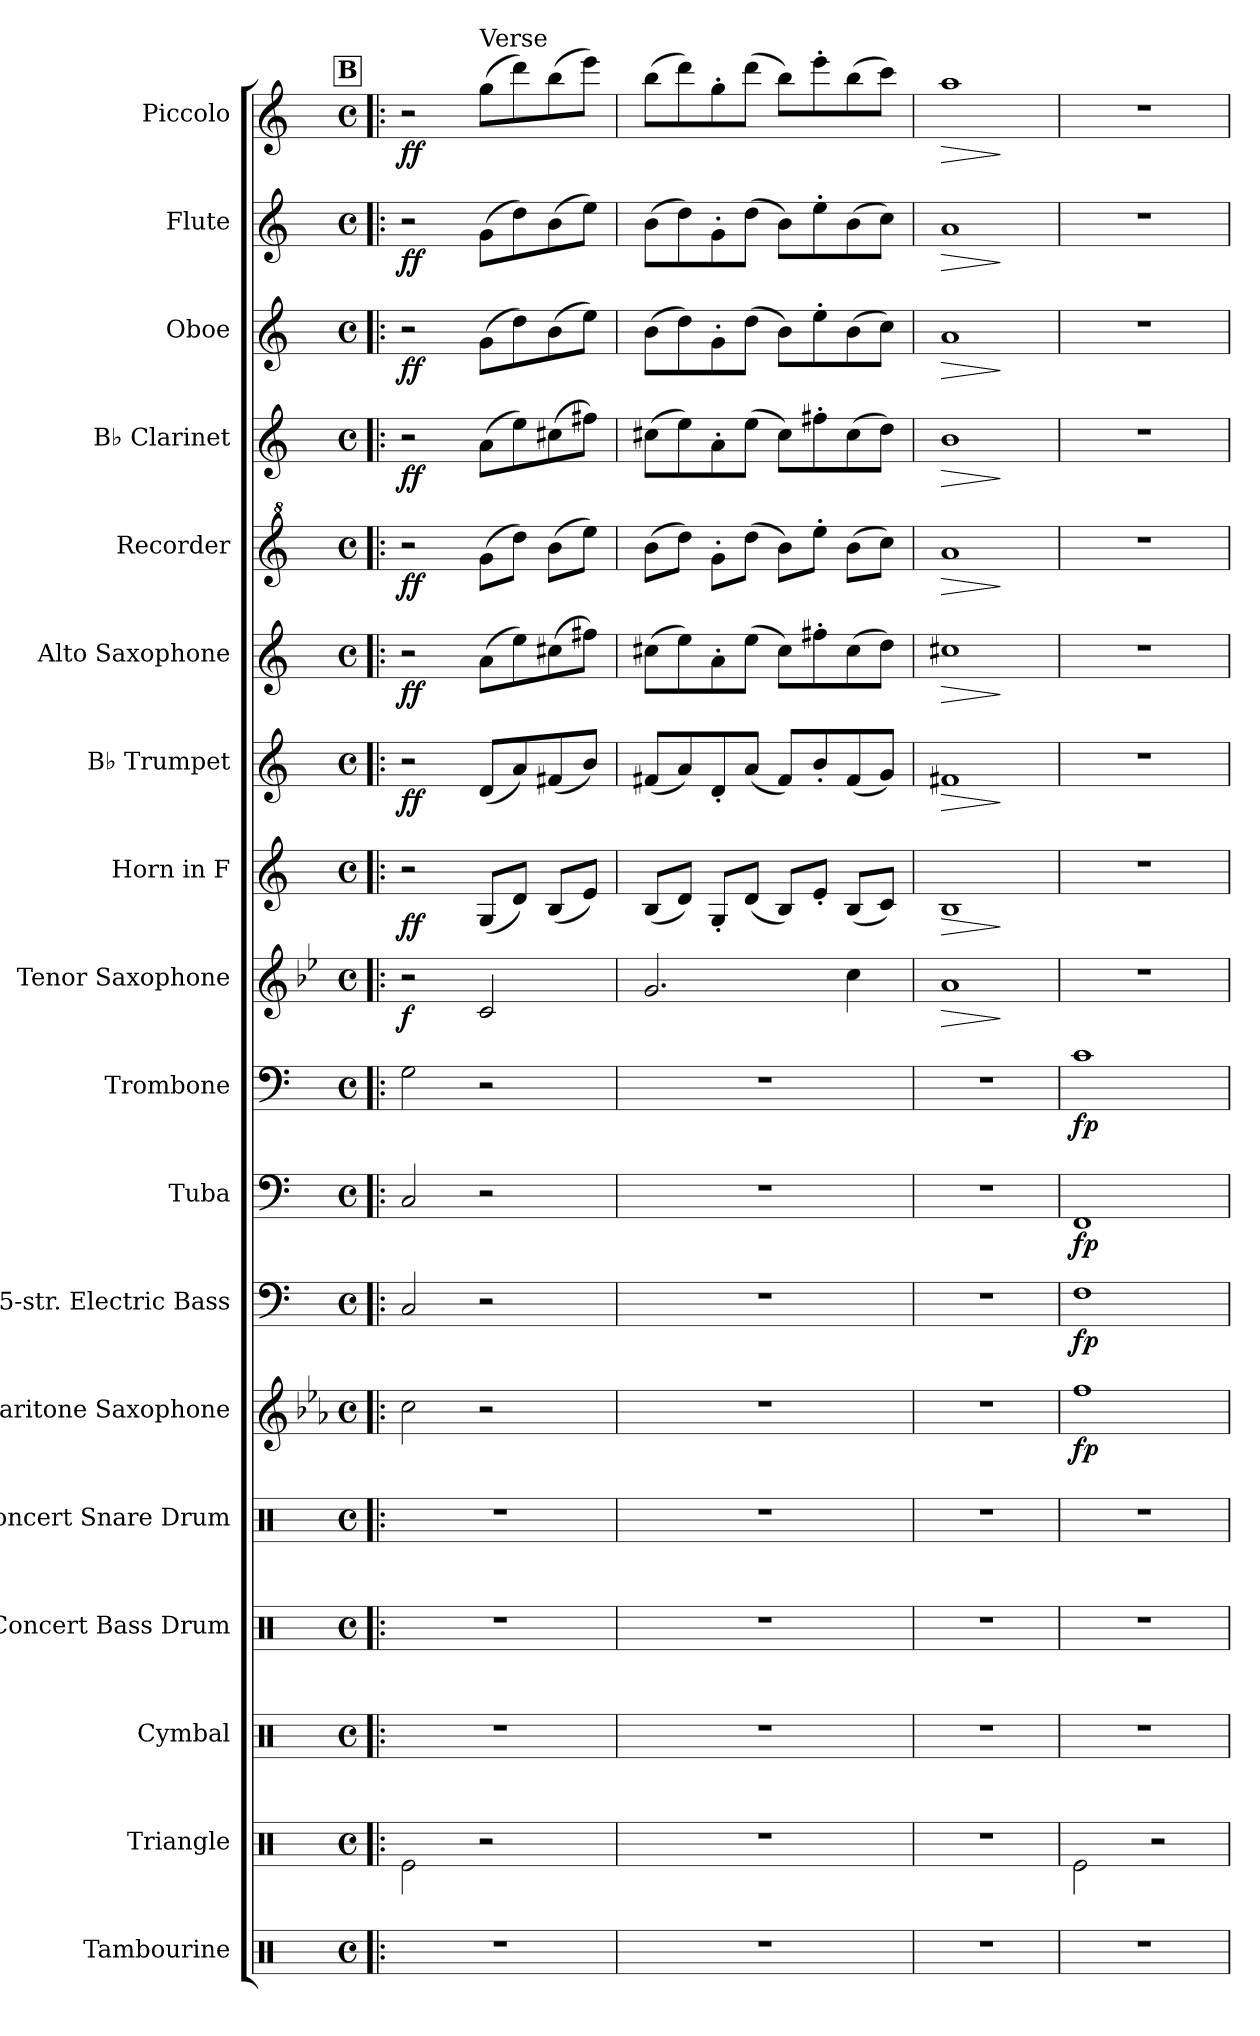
**kern	**kern	**kern	**kern	**kern	**kern	**dynam	**kern	**dynam	**kern	**dynam	**kern	**dynam	**kern	**dynam	**kern	**dynam	**kern	**dynam	**kern	**dynam	**kern	**dynam	**kern	**dynam	**kern	**dynam	**kern	**dynam	**kern	**dynam
*part18	*part17	*part16	*part15	*part14	*part13	*part13	*part12	*part12	*part11	*part11	*part10	*part10	*part9	*part9	*part8	*part8	*part7	*part7	*part6	*part6	*part5	*part5	*part4	*part4	*part3	*part3	*part2	*part2	*part1	*part1
*staff18	*staff17	*staff16	*staff15	*staff14	*staff13	*staff13	*staff12	*staff12	*staff11	*staff11	*staff10	*staff10	*staff9	*staff9	*staff8	*staff8	*staff7	*staff7	*staff6	*staff6	*staff5	*staff5	*staff4	*staff4	*staff3	*staff3	*staff2	*staff2	*staff1	*staff1
*I"Tambourine	*I"Triangle	*I"Cymbal	*I"Concert Bass Drum	*I"Concert Snare Drum	*I"Baritone Saxophone	*	*I"5-str. Electric Bass	*	*I"Tuba	*	*I"Trombone	*	*I"Tenor Saxophone	*	*I"Horn in F	*	*I"B♭ Trumpet	*	*I"Alto Saxophone	*	*I"Recorder	*	*I"B♭ Clarinet	*	*I"Oboe	*	*I"Flute	*	*I"Piccolo	*
*I'Tamb.	*I'Trgl.	*I'Cym.	*I'Con. BD	*I'Con. Sn.	*I'Bar. Sax.	*	*I'El. B.	*	*I'Tba.	*	*I'Tbn.	*	*I'T. Sax.	*	*	*	*I'B♭ Tpt.	*	*I'A. Sax.	*	*I'Rec.	*	*I'B♭ Cl.	*	*I'Ob.	*	*I'Fl.	*	*I'Picc.	*
*clefX	*clefX	*clefX	*clefX	*clefX	*clefG2	*	*clefF4	*	*clefF4	*	*clefF4	*	*clefG2	*	*clefG2	*	*clefG2	*	*clefG2	*	*clefG^2	*	*clefG2	*	*clefG2	*	*clefG2	*	*clefG2	*
*	*	*	*	*	*ITrd12c21	*	*ITrd7c12	*	*	*	*	*	*ITrd8c14	*	*ITrd4c7	*	*ITrd1c2	*	*ITrd5c9	*	*	*	*ITrd1c2	*	*	*	*	*	*ITrd-7c-12	*
*k[]	*k[]	*k[]	*k[]	*k[]	*k[b-e-a-]	*	*k[]	*	*k[]	*	*k[]	*	*k[b-e-]	*	*k[b-]	*	*k[b-e-]	*	*k[b-e-a-]	*	*k[]	*	*k[b-e-]	*	*k[]	*	*k[]	*	*k[]	*
*M4/4	*M4/4	*M4/4	*M4/4	*M4/4	*M4/4	*	*M4/4	*	*M4/4	*	*M4/4	*	*M4/4	*	*M4/4	*	*M4/4	*	*M4/4	*	*M4/4	*	*M4/4	*	*M4/4	*	*M4/4	*	*M4/4	*
*met(c)	*met(c)	*met(c)	*met(c)	*met(c)	*met(c)	*	*met(c)	*	*met(c)	*	*met(c)	*	*met(c)	*	*met(c)	*	*met(c)	*	*met(c)	*	*met(c)	*	*met(c)	*	*met(c)	*	*met(c)	*	*met(c)	*
!!LO:REH:place=s1:a:B:fs=14:t=B
=17!|:	=17!|:	=17!|:	=17!|:	=17!|:	=17!|:	=17!|:	=17!|:	=17!|:	=17!|:	=17!|:	=17!|:	=17!|:	=17!|:	=17!|:	=17!|:	=17!|:	=17!|:	=17!|:	=17!|:	=17!|:	=17!|:	=17!|:	=17!|:	=17!|:	=17!|:	=17!|:	=17!|:	=17!|:	=17!|:	=17!|:
!	!	!	!	!	!	!	!	!	!	!	!	!	!	!LO:DY:b	!	!LO:DY:b	!	!LO:DY:b	!	!LO:DY:b	!	!LO:DY:b	!	!LO:DY:b	!	!LO:DY:b	!	!LO:DY:b	!	!LO:DY:b
1r	2Re\	1r	1r	1r	2c\	.	2CC/	.	2C/	.	2G\	.	2r	f	2r	ff	2r	ff	2r	ff	2r	ff	2r	ff	2r	ff	2r	ff	2r	ff
!	!	!	!	!	!	!	!	!	!	!	!	!	!	!	!	!	!	!	!	!	!	!	!	!	!	!	!	!	!LO:TX:a:t=Verse	!
.	2r	.	.	.	2r	.	2r	.	2r	.	2r	.	2C/	.	(8C/L	.	(8c/L	.	(8c\L	.	(8gg\L	.	(8g\L	.	(8g\L	.	(8g\L	.	(8ggg\L	.
.	.	.	.	.	.	.	.	.	.	.	.	.	.	.	8G/J)	.	8g/)	.	8g\)	.	8ddd\J)	.	8dd\)	.	8dd\)	.	8dd\)	.	8dddd\)	.
.	.	.	.	.	.	.	.	.	.	.	.	.	.	.	(8E/L	.	(8en/	.	(8en\	.	(8bb\L	.	(8bn\	.	(8b\	.	(8b\	.	(8bbb\	.
.	.	.	.	.	.	.	.	.	.	.	.	.	.	.	8A/J)	.	8a/J)	.	8an\J)	.	8eee\J)	.	8een\J)	.	8ee\J)	.	8ee\J)	.	8eeee\J)	.
!!LO:PB:g=z
=18	=18	=18	=18	=18	=18	=18	=18	=18	=18	=18	=18	=18	=18	=18	=18	=18	=18	=18	=18	=18	=18	=18	=18	=18	=18	=18	=18	=18	=18	=18
1r	1r	1r	1r	1r	1r	.	1r	.	1r	.	1r	.	2.G/	.	(8E/L	.	(8en/L	.	(8en\L	.	(8bb\L	.	(8bn\L	.	(8b\L	.	(8b\L	.	(8bbb\L	.
.	.	.	.	.	.	.	.	.	.	.	.	.	.	.	8G/J)	.	8g/)	.	8g\)	.	8ddd\J)	.	8dd\)	.	8dd\)	.	8dd\)	.	8dddd\)	.
.	.	.	.	.	.	.	.	.	.	.	.	.	.	.	8C'/L	.	8c'/	.	8c'\	.	8gg'\L	.	8g'\	.	8g'\	.	8g'\	.	8ggg'\	.
.	.	.	.	.	.	.	.	.	.	.	.	.	.	.	(8G/J	.	(8g/J	.	(8g\J	.	(8ddd\J	.	(8dd\J	.	(8dd\J	.	(8dd\J	.	(8dddd\J	.
.	.	.	.	.	.	.	.	.	.	.	.	.	.	.	8E/L)	.	8e/L)	.	8e\L)	.	8bb\L)	.	8b\L)	.	8b\L)	.	8b\L)	.	8bbb\L)	.
.	.	.	.	.	.	.	.	.	.	.	.	.	.	.	8A'/J	.	8a'/	.	8an'\	.	8eee'\J	.	8een'\	.	8ee'\	.	8ee'\	.	8eeee'\	.
.	.	.	.	.	.	.	.	.	.	.	.	.	4c\	.	(8E/L	.	(8e/	.	(8e\	.	(8bb\L	.	(8b\	.	(8b\	.	(8b\	.	(8bbb\	.
.	.	.	.	.	.	.	.	.	.	.	.	.	.	.	8F/J)	.	8f/J)	.	8f\J)	.	8ccc\J)	.	8cc\J)	.	8cc\J)	.	8cc\J)	.	8cccc\J)	.
=19	=19	=19	=19	=19	=19	=19	=19	=19	=19	=19	=19	=19	=19	=19	=19	=19	=19	=19	=19	=19	=19	=19	=19	=19	=19	=19	=19	=19	=19	=19
!	!	!	!	!	!	!	!	!	!	!	!	!	!	!LO:HP:b	!	!LO:HP:b	!	!LO:HP:b	!	!LO:HP:b	!	!LO:HP:b	!	!LO:HP:b	!	!LO:HP:b	!	!LO:HP:b	!	!LO:HP:b
1r	1r	1r	1r	1r	1r	.	1r	.	1r	.	1r	.	1A	>	1E	>	1en	>	1en	>	1aa	>	1a	>	1a	>	1a	>	1aaa	>
.	.	.	.	.	.	.	.	.	.	.	.	.	.	]	.	]	.	]	.	]	.	]	.	]	.	]	.	]	.	]
=20	=20	=20	=20	=20	=20	=20	=20	=20	=20	=20	=20	=20	=20	=20	=20	=20	=20	=20	=20	=20	=20	=20	=20	=20	=20	=20	=20	=20	=20	=20
!	!	!	!	!	!	!LO:DY:b	!	!LO:DY:b	!	!LO:DY:b	!	!LO:DY:b	!	!	!	!	!	!	!	!	!	!	!	!	!	!	!	!	!	!
1r	2Re\	1r	1r	1r	1f	fp	1FF	fp	1FF	fp	1c	fp	1r	.	1r	.	1r	.	1r	.	1r	.	1r	.	1r	.	1r	.	1r	.
.	2r	.	.	.	.	.	.	.	.	.	.	.	.	.	.	.	.	.	.	.	.	.	.	.	.	.	.	.	.	.
=	=	=	=	=	=	=	=	=	=	=	=	=	=	=	=	=	=	=	=	=	=	=	=	=	=	=	=	=	=	=
*-	*-	*-	*-	*-	*-	*-	*-	*-	*-	*-	*-	*-	*-	*-	*-	*-	*-	*-	*-	*-	*-	*-	*-	*-	*-	*-	*-	*-	*-	*-
